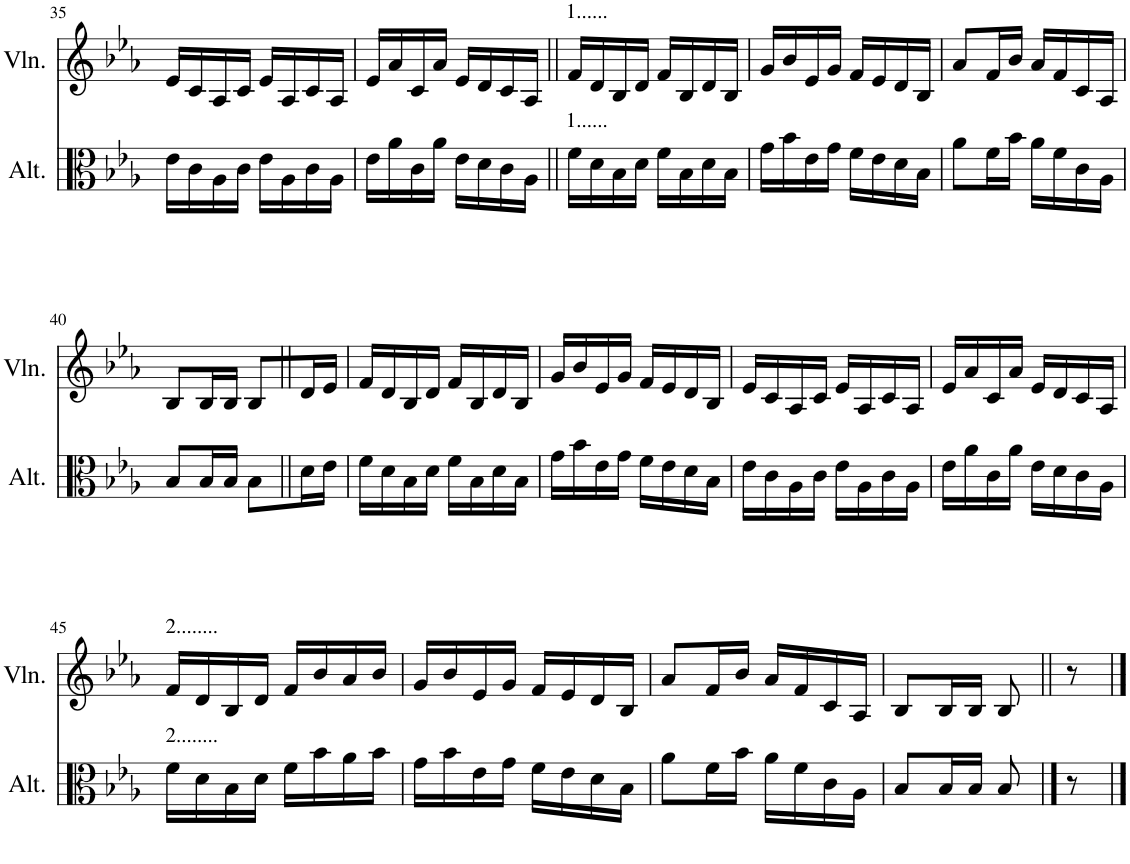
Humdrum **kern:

**kern	**kern
*part2	*part1
*staff2	*staff1
*I"Alto	*I"Violon
*I'Alt.	*I'Vln.
!!LO:PB:g=z
*clefC3	*clefG2
*k[b-e-a-]	*k[b-e-a-]
*M2/4	*M2/4
=35	=35
16e-\LL	16e-/LL
16c\	16c/
16A-\	16A-/
16c\JJ	16c/JJ
16e-\LL	16e-/LL
16A-\	16A-/
16c\	16c/
16A-\JJ	16A-/JJ
=36	=36
16e-\LL	16e-/LL
16a-\	16a-/
16c\	16c/
16a-\JJ	16a-/JJ
16e-\LL	16e-/LL
16d\	16d/
16c\	16c/
16A-\JJ	16A-/JJ
=37||	=37||
!	!LO:TX:a:t=1......
!LO:TX:a:t=1......	!
16f\LL	16f/LL
16d\	16d/
16B-\	16B-/
16d\JJ	16d/JJ
16f\LL	16f/LL
16B-\	16B-/
16d\	16d/
16B-\JJ	16B-/JJ
=38	=38
16g\LL	16g/LL
16b-\	16b-/
16e-\	16e-/
16g\JJ	16g/JJ
16f\LL	16f/LL
16e-\	16e-/
16d\	16d/
16B-\JJ	16B-/JJ
=39	=39
8a-\L	8a-/L
16f\L	16f/L
16b-\JJ	16b-/JJ
16a-\LL	16a-/LL
16f\	16f/
16c\	16c/
16A-\JJ	16A-/JJ
!!LO:LB:g=z
=40	=40
8B-/L	8B-/L
16B-/L	16B-/L
16B-/JJ	16B-/JJ
8B-\L	8B-/L
16d\L	16d/L
16e-\JJ	16e-/JJ
=41	=41
16f\LL	16f/LL
16d\	16d/
16B-\	16B-/
16d\JJ	16d/JJ
16f\LL	16f/LL
16B-\	16B-/
16d\	16d/
16B-\JJ	16B-/JJ
=42	=42
16g\LL	16g/LL
16b-\	16b-/
16e-\	16e-/
16g\JJ	16g/JJ
16f\LL	16f/LL
16e-\	16e-/
16d\	16d/
16B-\JJ	16B-/JJ
=43	=43
16e-\LL	16e-/LL
16c\	16c/
16A-\	16A-/
16c\JJ	16c/JJ
16e-\LL	16e-/LL
16A-\	16A-/
16c\	16c/
16A-\JJ	16A-/JJ
=44	=44
16e-\LL	16e-/LL
16a-\	16a-/
16c\	16c/
16a-\JJ	16a-/JJ
16e-\LL	16e-/LL
16d\	16d/
16c\	16c/
16A-\JJ	16A-/JJ
!!LO:LB:g=z
=45	=45
!	!LO:TX:a:t=2........
!LO:TX:a:t=2........	!
16f\LL	16f/LL
16d\	16d/
16B-\	16B-/
16d\JJ	16d/JJ
16f\LL	16f/LL
16b-\	16b-/
16a-\	16a-/
16b-\JJ	16b-/JJ
=46	=46
16g\LL	16g/LL
16b-\	16b-/
16e-\	16e-/
16g\JJ	16g/JJ
16f\LL	16f/LL
16e-\	16e-/
16d\	16d/
16B-\JJ	16B-/JJ
=47	=47
8a-\L	8a-/L
16f\L	16f/L
16b-\JJ	16b-/JJ
16a-\LL	16a-/LL
16f\	16f/
16c\	16c/
16A-\JJ	16A-/JJ
=48	=48
8B-/L	8B-/L
16B-/L	16B-/L
16B-/JJ	16B-/JJ
8B-/	8B-/
8r	8r
==	==
*-	*-
